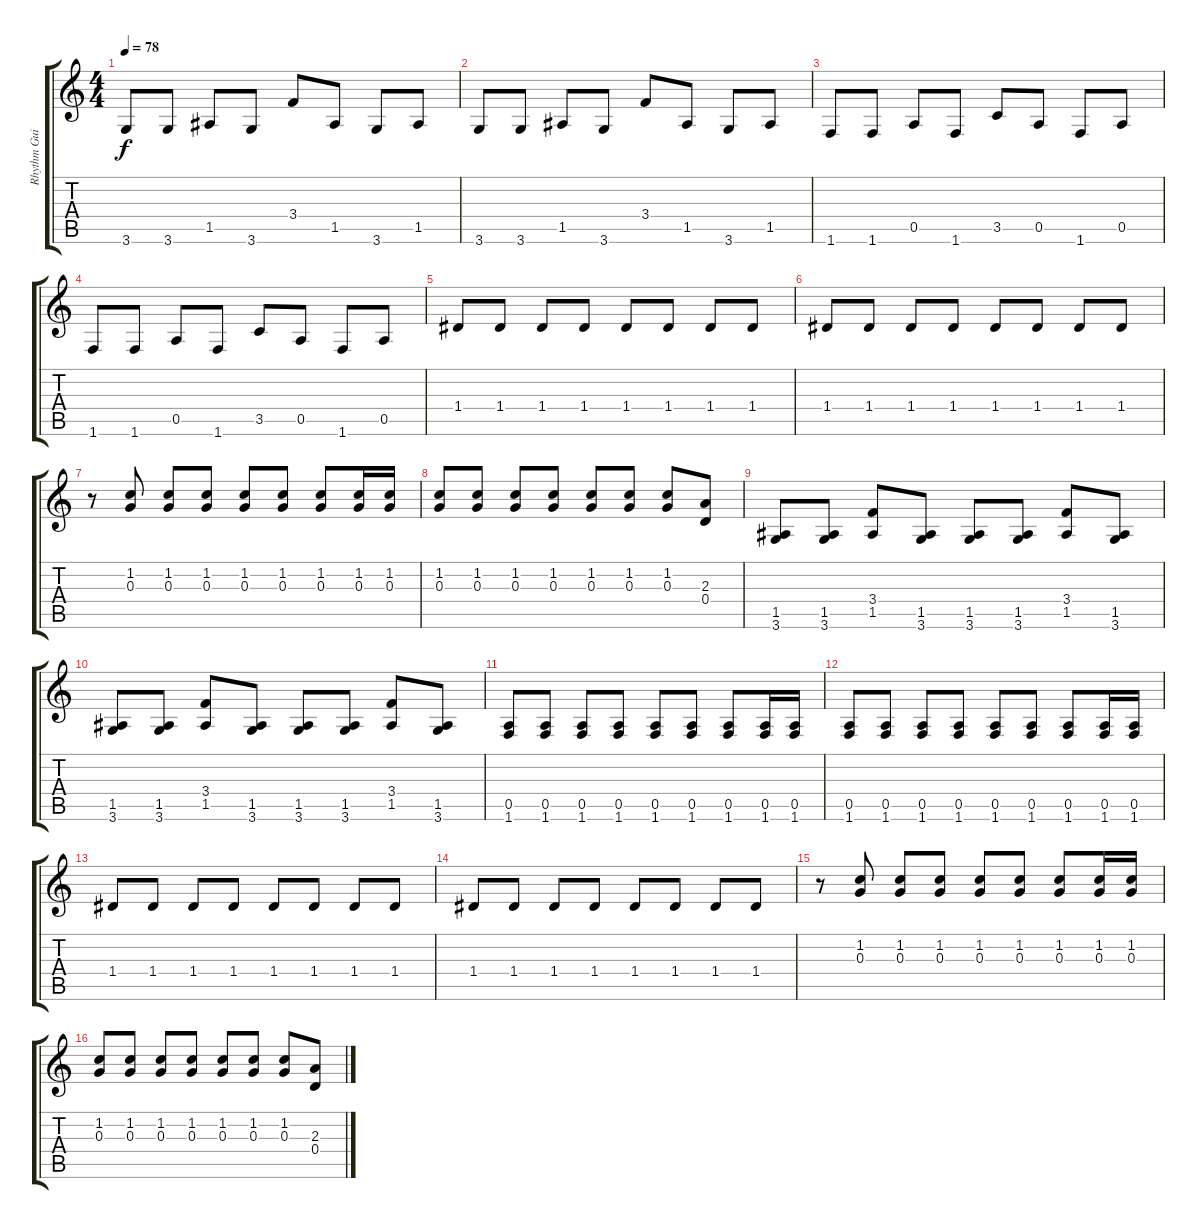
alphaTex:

\track ("Rhythm Guitar" "Rhythm Gui") {solo instrument electricguitarjazz}
\staff {score tabs}
\tuning (E4 B3 G3 D3 A2 E2) {hide}
\ts (4 4)
\tempo 78
\clef g2
\ks c
3.6.8{dy f} 3.6.8 1.5.8 3.6.8 3.4.8 1.5.8 3.6.8 1.5.8 |
3.6.8 3.6.8 1.5.8 3.6.8 3.4.8 1.5.8 3.6.8 1.5.8 |
1.6.8 1.6.8 0.5.8 1.6.8 3.5.8 0.5.8 1.6.8 0.5.8 |
1.6.8 1.6.8 0.5.8 1.6.8 3.5.8 0.5.8 1.6.8 0.5.8 |
1.4.8 1.4.8 1.4.8 1.4.8 1.4.8 1.4.8 1.4.8 1.4.8 |
1.4.8 1.4.8 1.4.8 1.4.8 1.4.8 1.4.8 1.4.8 1.4.8 |
r.8 (1.2 0.3).8 (1.2 0.3).8 (1.2 0.3).8 (1.2 0.3).8 (1.2 0.3).8 (1.2 0.3).8 (1.2 0.3).16 (1.2 0.3).16 |
(1.2 0.3).8 (1.2 0.3).8 (1.2 0.3).8 (1.2 0.3).8 (1.2 0.3).8 (1.2 0.3).8 (1.2 0.3).8 (2.3 0.4).8 |
(1.5 3.6).8 (1.5 3.6).8 (3.4 1.5).8 (1.5 3.6).8 (1.5 3.6).8 (1.5 3.6).8 (3.4 1.5).8 (1.5 3.6).8 |
(1.5 3.6).8 (1.5 3.6).8 (3.4 1.5).8 (1.5 3.6).8 (1.5 3.6).8 (1.5 3.6).8 (3.4 1.5).8 (1.5 3.6).8 |
(0.5 1.6).8 (0.5 1.6).8 (0.5 1.6).8 (0.5 1.6).8 (0.5 1.6).8 (0.5 1.6).8 (0.5 1.6).8 (0.5 1.6).16 (0.5 1.6).16 |
(0.5 1.6).8 (0.5 1.6).8 (0.5 1.6).8 (0.5 1.6).8 (0.5 1.6).8 (0.5 1.6).8 (0.5 1.6).8 (0.5 1.6).16 (0.5 1.6).16 |
1.4.8 1.4.8 1.4.8 1.4.8 1.4.8 1.4.8 1.4.8 1.4.8 |
1.4.8 1.4.8 1.4.8 1.4.8 1.4.8 1.4.8 1.4.8 1.4.8 |
r.8 (1.2 0.3).8 (1.2 0.3).8 (1.2 0.3).8 (1.2 0.3).8 (1.2 0.3).8 (1.2 0.3).8 (1.2 0.3).16 (1.2 0.3).16 |
(1.2 0.3).8 (1.2 0.3).8 (1.2 0.3).8 (1.2 0.3).8 (1.2 0.3).8 (1.2 0.3).8 (1.2 0.3).8 (2.3 0.4).8
